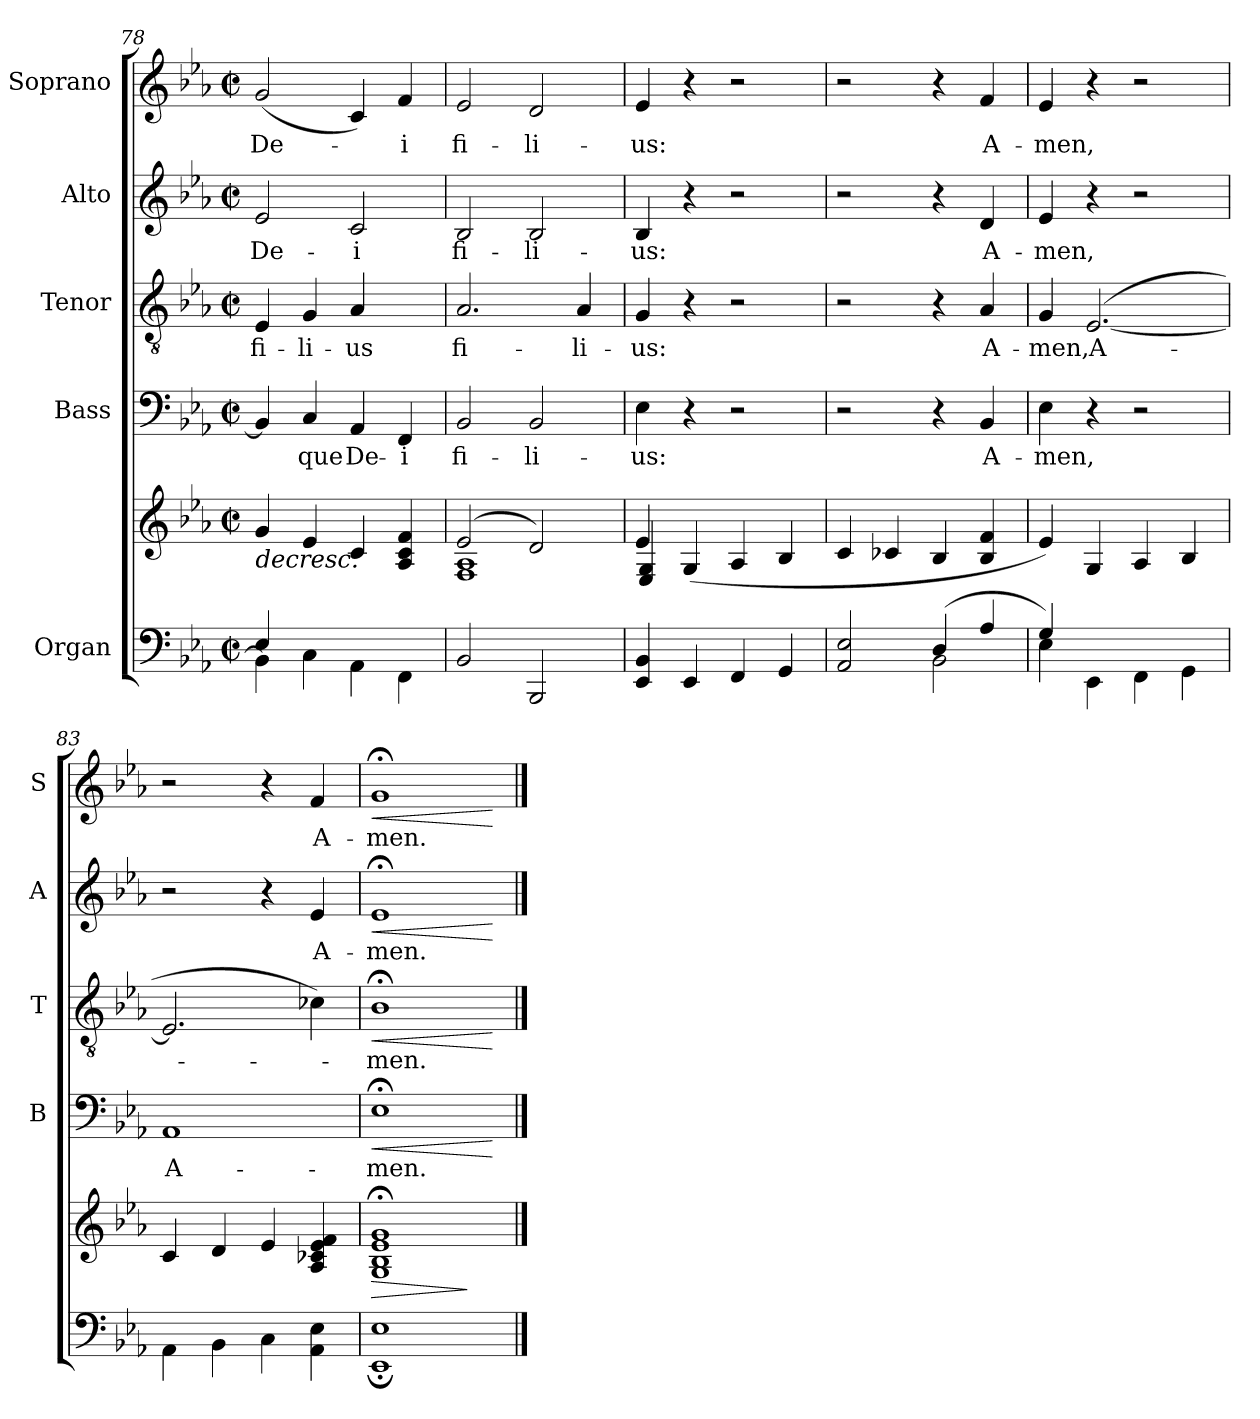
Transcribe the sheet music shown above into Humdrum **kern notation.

**kern	**kern	**dynam	**kern	**text	**dynam	**kern	**text	**dynam	**kern	**text	**dynam	**kern	**text	**dynam
*part5	*part5	*part5	*part4	*part4	*part4	*part3	*part3	*part3	*part2	*part2	*part2	*part1	*part1	*part1
*staff6	*staff5	*staff5/6	*staff4	*staff4	*staff4	*staff3	*staff3	*staff3	*staff2	*staff2	*staff2	*staff1	*staff1	*staff1
*I"Organ	*	*	*I"Bass	*	*	*I"Tenor	*	*	*I"Alto	*	*	*I"Soprano	*	*
*	*	*	*I'B	*	*	*I'T	*	*	*I'A	*	*	*I'S	*	*
!!LO:LB:g=z
*clefF4	*clefG2	*	*clefF4	*	*	*clefGv2	*	*	*clefG2	*	*	*clefG2	*	*
*k[b-e-a-]	*k[b-e-a-]	*	*k[b-e-a-]	*	*	*k[b-e-a-]	*	*	*k[b-e-a-]	*	*	*k[b-e-a-]	*	*
*E-:	*E-:	*	*E-:	*	*	*E-:	*	*	*E-:	*	*	*E-:	*	*
*M2/2	*M2/2	*	*M2/2	*	*	*M2/2	*	*	*M2/2	*	*	*M2/2	*	*
*met(c|)	*met(c|)	*	*met(c|)	*	*	*met(c|)	*	*	*met(c|)	*	*	*met(c|)	*	*
=78	=78	=78	=78	=78	=78	=78	=78	=78	=78	=78	=78	=78	=78	=78
*^	*	*	*	*	*	*	*	*	*	*	*	*	*	*
!	!	!	!LO:HP:b	!	!	!	!	!LO:LY:b	!	!	!LO:LY:b	!	!	!LO:LY:b	!
*	*	*^	*	*	*	*	*	*	*	*	*	*	*	*	*
4E-/	4BB-\]	4g/	2.ryy	>	4BB-]	.	.	4E-	fi-	.	2e-	De-	.	(<2g	De-	.
!	!	!	!	!	!	!LO:LY:b	!	!	!LO:LY:b	!	!	!	!	!	!	!
4ryy	4C\	4e-/	.	.	4C	que	.	4G	-li-	.	.	.	.	.	.	.
!	!	!	!	!	!	!LO:LY:b	!	!	!LO:LY:b	!	!	!LO:LY:b	!	!	!	!
2ryy	4AA-\	4c/	.	.	4AA-	De-	.	4A-	-us	.	2c	-i	.	4c)	.	.
!	!	!	!	!	!	!LO:LY:b	!	!	!	!	!	!	!	!	!LO:LY:b	!
.	4FF\	4A-/ 4c/ 4f/	4ryy	.	4FF	-i	.	4ryy	.	.	.	.	.	4f	i	.
=79	=79	=79	=79	=79	=79	=79	=79	=79	=79	=79	=79	=79	=79	=79	=79	=79
!	!	!	!	!	!	!LO:LY:b	!	!	!LO:LY:b	!	!	!LO:LY:b	!	!	!LO:LY:b	!
1ryy	2BB-/	(>2e-/	1F\ 1A-\	.	2BB-	fi-	.	2.A-	fi-	.	2B-	fi-	.	2e-	fi-	.
!	!	!	!	!	!	!LO:LY:b	!	!	!	!	!	!LO:LY:b	!	!	!LO:LY:b	!
.	2BBB-/	2d/)	.	.	2BB-	-li-	.	.	.	.	2B-	-li-	.	2d	-li-	.
!	!	!	!	!	!	!	!	!	!LO:LY:b	!	!	!	!	!	!	!
.	.	.	.	.	.	.	.	4A-	-li-	.	.	.	.	.	.	.
=80	=80	=80	=80	=80	=80	=80	=80	=80	=80	=80	=80	=80	=80	=80	=80	=80
!	!	!	!	!	!	!LO:LY:b	!	!	!LO:LY:b	!	!	!LO:LY:b	!	!	!LO:LY:b	!
1ryy	4EE-/ 4BB-/	4e-/	4E-/ 4G/	.	4E-	-us:	.	4G	-us:	.	4B-	-us:	.	4e-	-us:	.
.	4EE-/	(>4G/	2ryy	.	4r	.	.	4r	.	.	4r	.	.	4r	.	.
.	4FF/	4A-/	.	.	2r	.	.	2r	.	.	2r	.	.	2r	.	.
.	4GG/	4B-/	4ryy	.	.	.	.	.	.	.	.	.	.	.	.	.
=81	=81	=81	=81	=81	=81	=81	=81	=81	=81	=81	=81	=81	=81	=81	=81	=81
2ryy	2AA-/ 2E-/	4c/	2.ryy	.	2r	.	.	2r	.	.	2r	.	.	2r	.	.
.	.	4c-X/	.	.	.	.	.	.	.	.	.	.	.	.	.	.
(>4D/	2BB-\	4B-/	.	.	4r	.	.	4r	.	.	4r	.	.	4r	.	.
!	!	!	!	!	!	!LO:LY:b	!	!	!LO:LY:b	!	!	!LO:LY:b	!	!	!LO:LY:b	!
4A-/	.	4B-/ 4f/	4ryy	.	4BB-	A-	.	4A-	A-	.	4d	A-	.	4f	A-	.
=82	=82	=82	=82	=82	=82	=82	=82	=82	=82	=82	=82	=82	=82	=82	=82	=82
!	!	!	!	!	!	!LO:LY:b	!	!	!LO:LY:b	!	!	!LO:LY:b	!	!	!LO:LY:b	!
4G/)	4E-\	4e-/)	2.ryy	.	4E-	-men,	.	4G	-men,	.	4e-	-men,	.	4e-	-men,	.
!	!	!	!	!	!	!	!	!	!LO:LY:b	!	!	!	!	!	!	!
4ryy	4EE-\	4G/	.	.	4r	.	.	(<[2.E-	A-	.	4r	.	.	4r	.	.
2ryy	4FF\	4A-/	.	.	2r	.	.	.	.	.	2r	.	.	2r	.	.
.	4GG\	4B-/	4ryy	.	.	.	.	.	.	.	.	.	.	.	.	.
=83	=83	=83	=83	=83	=83	=83	=83	=83	=83	=83	=83	=83	=83	=83	=83	=83
!	!	!	!	!	!	!LO:LY:b	!	!	!	!	!	!	!	!	!	!
1ryy	4AA-\	4c/	2.ryy	.	1AA-	A-	.	2.E-]	.	.	2r	.	.	2r	.	.
.	4BB-\	(4d/	.	.	.	.	.	.	.	.	.	.	.	.	.	.
.	4C\	4e-/	.	.	.	.	.	.	.	.	4r	.	.	4r	.	.
!	!	!	!	!	!	!	!	!	!	!	!	!LO:LY:b	!	!	!LO:LY:b	!
.	4AA-\ 4E-\	4A-/ 4c-X/ 4e-/ 4f/	4ryy	.	.	.	.	4c-X)	.	.	4e-	A-	.	4f	A-	.
=84	=84	=84	=84	=84	=84	=84	=84	=84	=84	=84	=84	=84	=84	=84	=84	=84
!	!	!	!	!LO:HP:b	!	!LO:LY:b	!LO:HP:b	!	!LO:LY:b	!LO:HP:b	!	!LO:LY:b	!LO:HP:b	!	!LO:LY:b	!LO:HP:b
1ryy	1EE-\; 1E-\;	1G/;< 1B-/;< 1e-/;< 1g/;<	2.ryy	>	1E-;<	-men.	<	1B-;<	men.	<	1e-;<	-men.	<	1g;<	-men.	<
.	.	.	4ryy	]	.	.	.	.	.	.	.	.	.	.	.	.
*v	*v	*	*	*	*	*	*	*	*	*	*	*	*	*	*	*
*	*v	*v	*	*	*	*	*	*	*	*	*	*	*	*	*
.	.	]	.	.	[	.	.	[	.	.	[	.	.	[
==	==	==	==	==	==	==	==	==	==	==	==	==	==	==
*-	*-	*-	*-	*-	*-	*-	*-	*-	*-	*-	*-	*-	*-	*-
